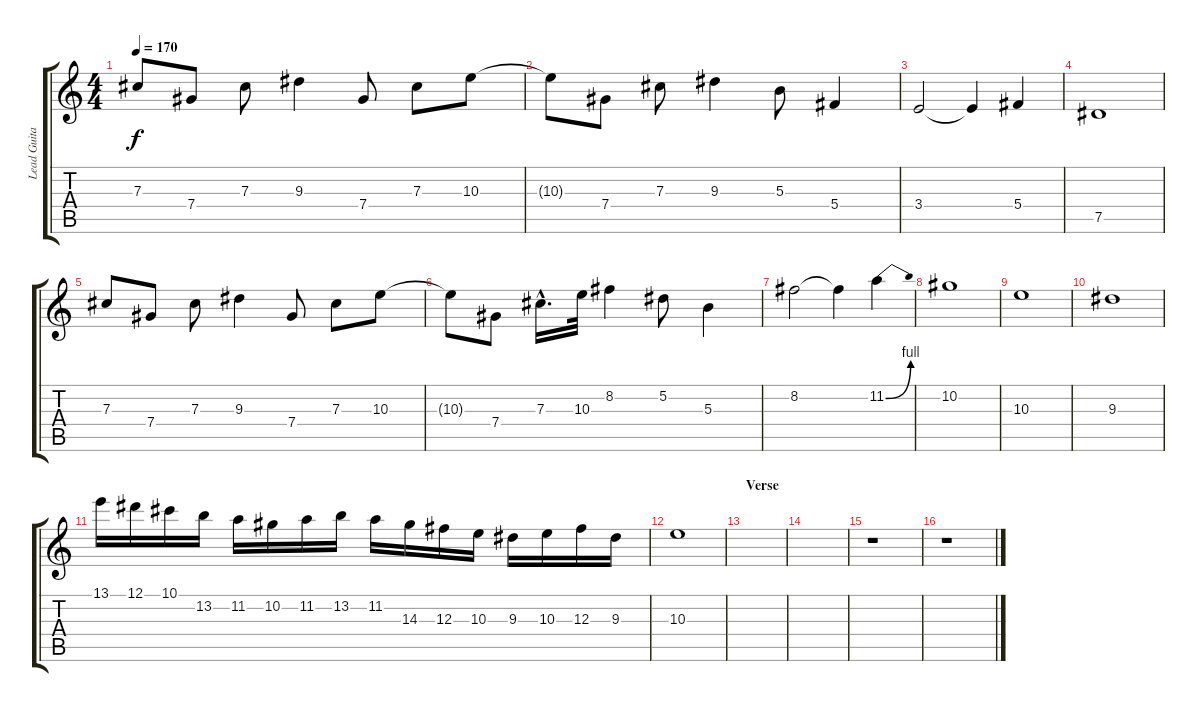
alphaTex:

\track ("Lead Guitar" "Lead Guita") {instrument distortionguitar}
\staff {score tabs}
\tuning (Eb4 Bb3 Gb3 Db3 Ab2 Eb2) {hide}
\ts (4 4)
\tempo 170
\clef g2
\ks c
7.3.8{dy f} 7.4.8 7.3.8 9.3.4 7.4.8 7.3.8 10.3.8 |
10.3{t}.8 7.4.8 7.3.8 9.3.4 5.3.8 5.4.4 |
3.4.2 3.4{t}.4 5.4.4 |
7.5.1 |
7.3.8 7.4.8 7.3.8 9.3.4 7.4.8 7.3.8 10.3.8 |
10.3{t}.8 7.4.8 7.3{hac}.16{d} 10.3.32 8.2.4 5.2.8 5.3.4 |
8.2.2 8.2{t}.4 11.2{be (bend 0 0 60 4)}.4 |
10.2.1 |
10.3.1 |
9.3.1 |
13.1.16 12.1.16 10.1.16 13.2.16 11.2.16 10.2.16 11.2.16 13.2.16 11.2.16 14.3.16 12.3.16 10.3.16 9.3.16 10.3.16 12.3.16 9.3.16 |
10.3.1 |
\section ("" "Verse")
|
|
r.1 |
r.1
